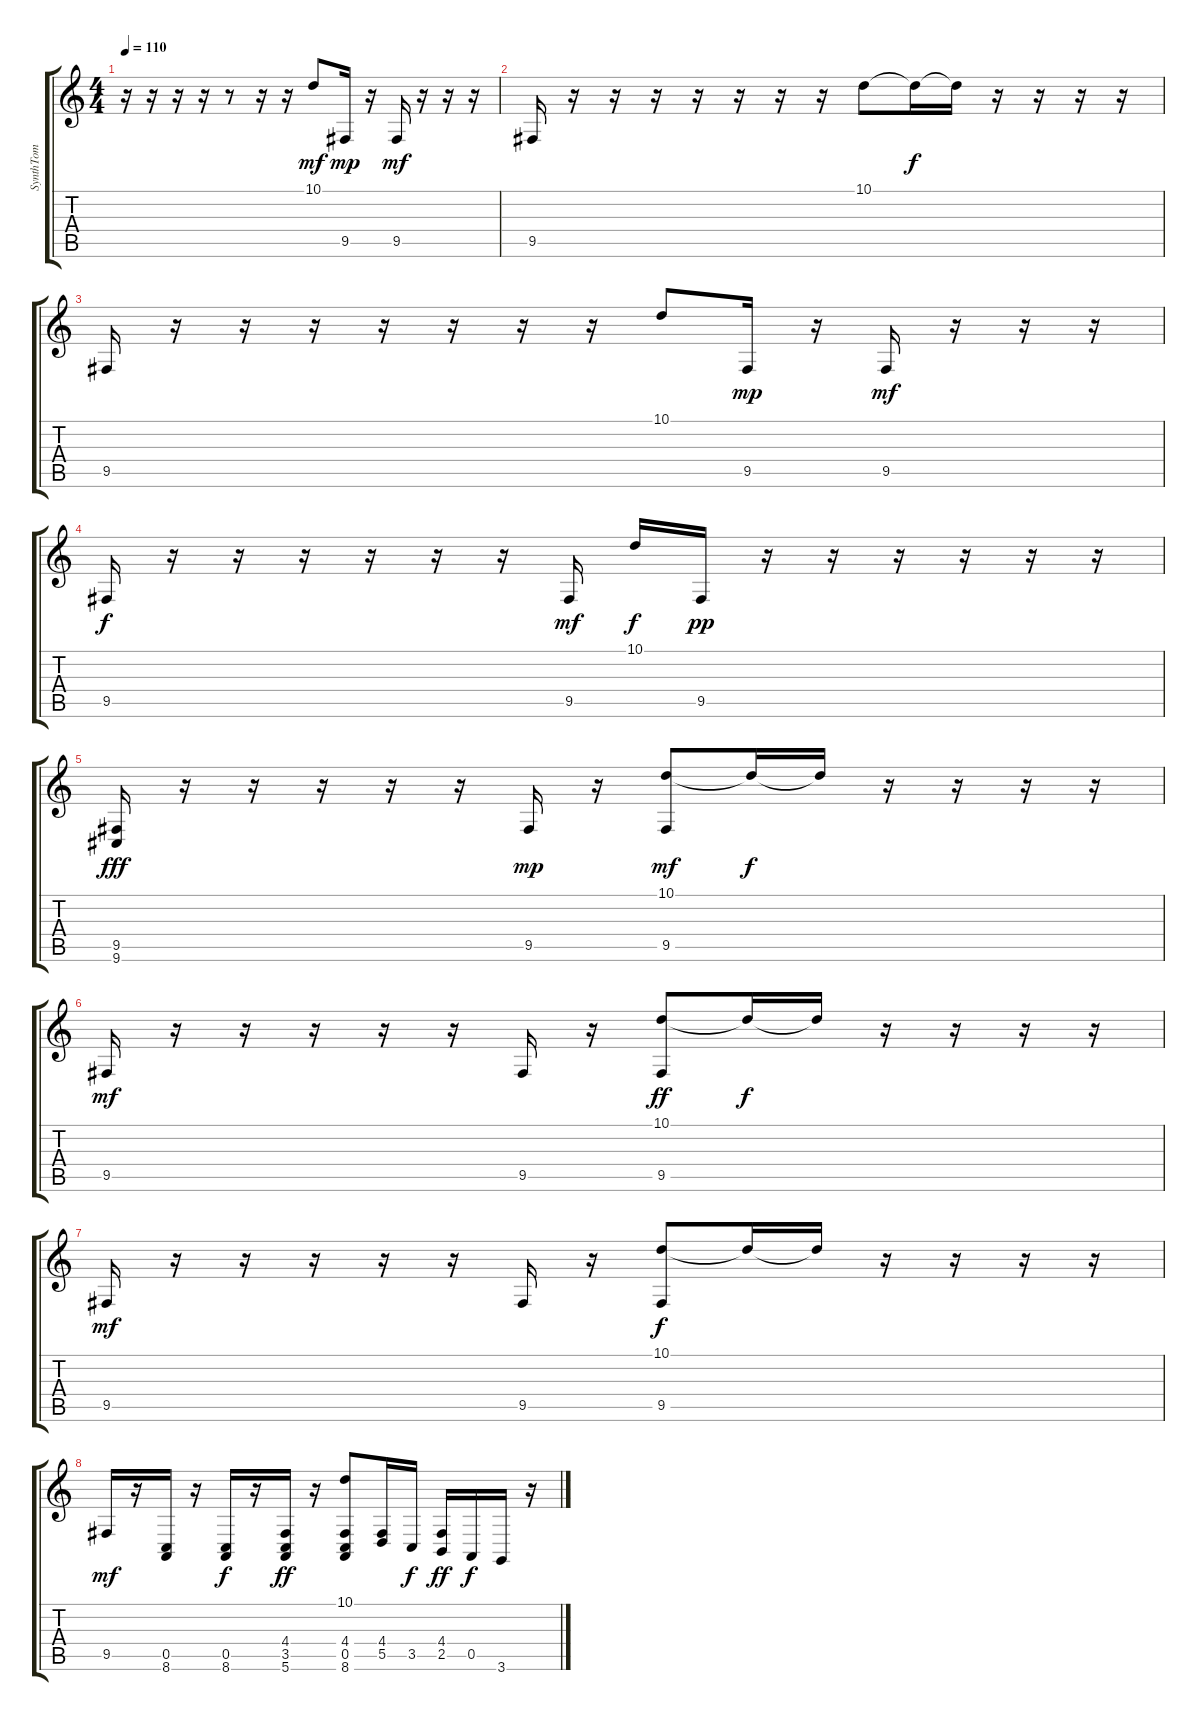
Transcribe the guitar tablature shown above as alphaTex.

\track ("SynthTom" "SynthTom") {instrument synthdrum}
\staff {score tabs}
\tuning (E4 B3 G3 D3 A2 E2) {hide}
\ts (4 4)
\tempo 110
\clef g2
\ks c
r.16{dy fff} r.16 r.16 r.16 r.8 r.16 r.16 10.1.8{dy mf} 9.5.16{dy mp} r.16 9.5.16{dy mf} r.16 r.16 r.16 |
9.5.16 r.16 r.16 r.16 r.16 r.16 r.16 r.16 10.1.8 10.1{t}.16{dy f} 10.1{t}.16 r.16 r.16 r.16 r.16 |
9.5.16 r.16 r.16 r.16 r.16 r.16 r.16 r.16 10.1.8 9.5.16{dy mp} r.16 9.5.16{dy mf} r.16 r.16 r.16 |
9.5.16{dy f} r.16 r.16 r.16 r.16 r.16 r.16 9.5.16{dy mf} 10.1.16{dy f} 9.5.16{dy pp} r.16 r.16 r.16 r.16 r.16 r.16 |
(9.5 9.6).16{dy fff} r.16 r.16 r.16 r.16 r.16 9.5.16{dy mp} r.16 (10.1 9.5).8{dy mf} 10.1{t}.16{dy f} 10.1{t}.16 r.16 r.16 r.16 r.16 |
9.5.16{dy mf} r.16 r.16 r.16 r.16 r.16 9.5.16 r.16 (10.1 9.5).8{dy ff} 10.1{t}.16{dy f} 10.1{t}.16 r.16 r.16 r.16 r.16 |
9.5.16{dy mf} r.16 r.16 r.16 r.16 r.16 9.5.16 r.16 (10.1 9.5).8{dy f} 10.1{t}.16 10.1{t}.16 r.16 r.16 r.16 r.16 |
9.5.16{dy mf} r.16 (0.5 8.6).16 r.16 (0.5 8.6).16{dy f} r.16 (4.4 3.5 5.6).16{dy ff} r.16 (10.1 4.4 0.5 8.6).8 (4.4 5.5).16 3.5.16{dy f} (4.4 2.5).16{dy ff} 0.5.16{dy f} 3.6.16 r.16
